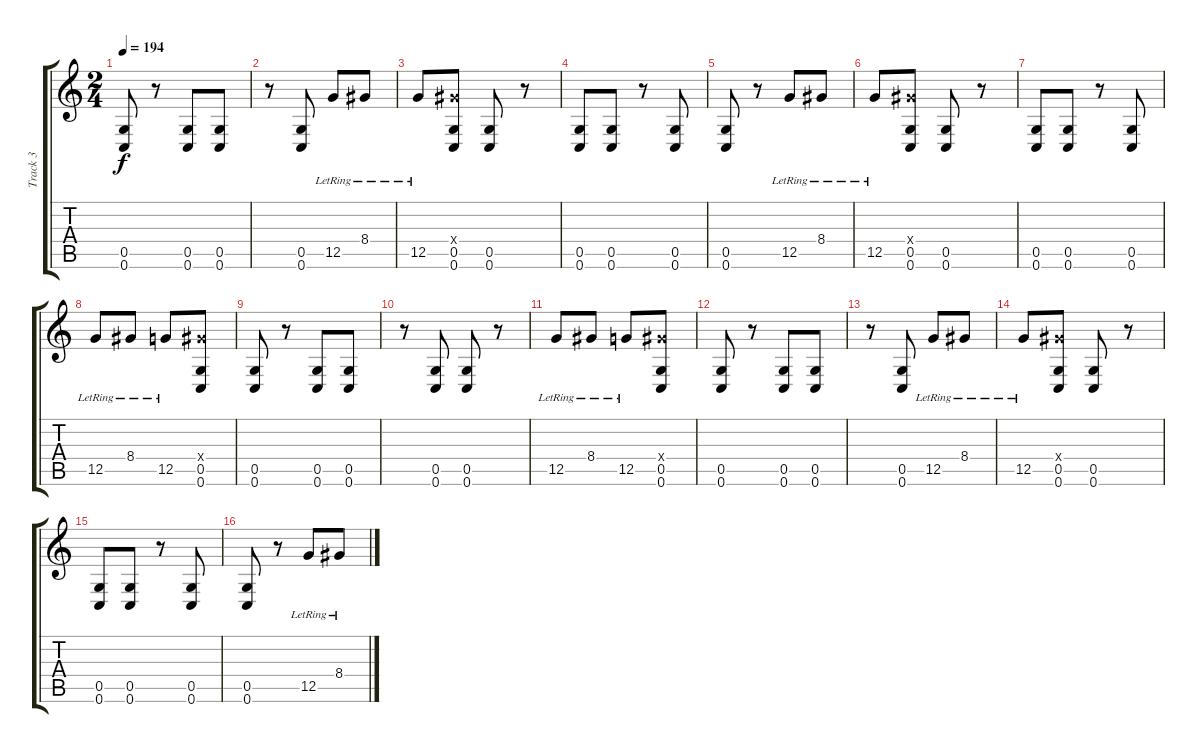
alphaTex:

\track ("Track 3" "Track 3") {instrument distortionguitar}
\staff {score tabs}
\tuning (D4 A3 F3 C3 G2 C2) {hide}
\ts (2 4)
\tempo 194
\clef g2
\ks c
(0.5 0.6).8{dy f} r.8 (0.5 0.6).8 (0.5 0.6).8 |
r.8 (0.5 0.6).8 12.5{lr}.8 8.4{lr}.8 |
12.5{lr}.8 (8.4{x} 0.5 0.6).8 (0.5 0.6).8 r.8 |
(0.5 0.6).8 (0.5 0.6).8 r.8 (0.5 0.6).8 |
(0.5 0.6).8 r.8 12.5{lr}.8 8.4{lr}.8 |
12.5{lr}.8 (8.4{x} 0.5 0.6).8 (0.5 0.6).8 r.8 |
(0.5 0.6).8 (0.5 0.6).8 r.8 (0.5 0.6).8 |
12.5{lr}.8 8.4{lr}.8 12.5{lr}.8 (8.4{x} 0.5 0.6).8 |
(0.5 0.6).8 r.8 (0.5 0.6).8 (0.5 0.6).8 |
r.8 (0.5 0.6).8 (0.5 0.6).8 r.8 |
12.5{lr}.8 8.4{lr}.8 12.5{lr}.8 (8.4{x} 0.5 0.6).8 |
(0.5 0.6).8 r.8 (0.5 0.6).8 (0.5 0.6).8 |
r.8 (0.5 0.6).8 12.5{lr}.8 8.4{lr}.8 |
12.5{lr}.8 (8.4{x} 0.5 0.6).8 (0.5 0.6).8 r.8 |
(0.5 0.6).8 (0.5 0.6).8 r.8 (0.5 0.6).8 |
(0.5 0.6).8 r.8 12.5{lr}.8 8.4{lr}.8
